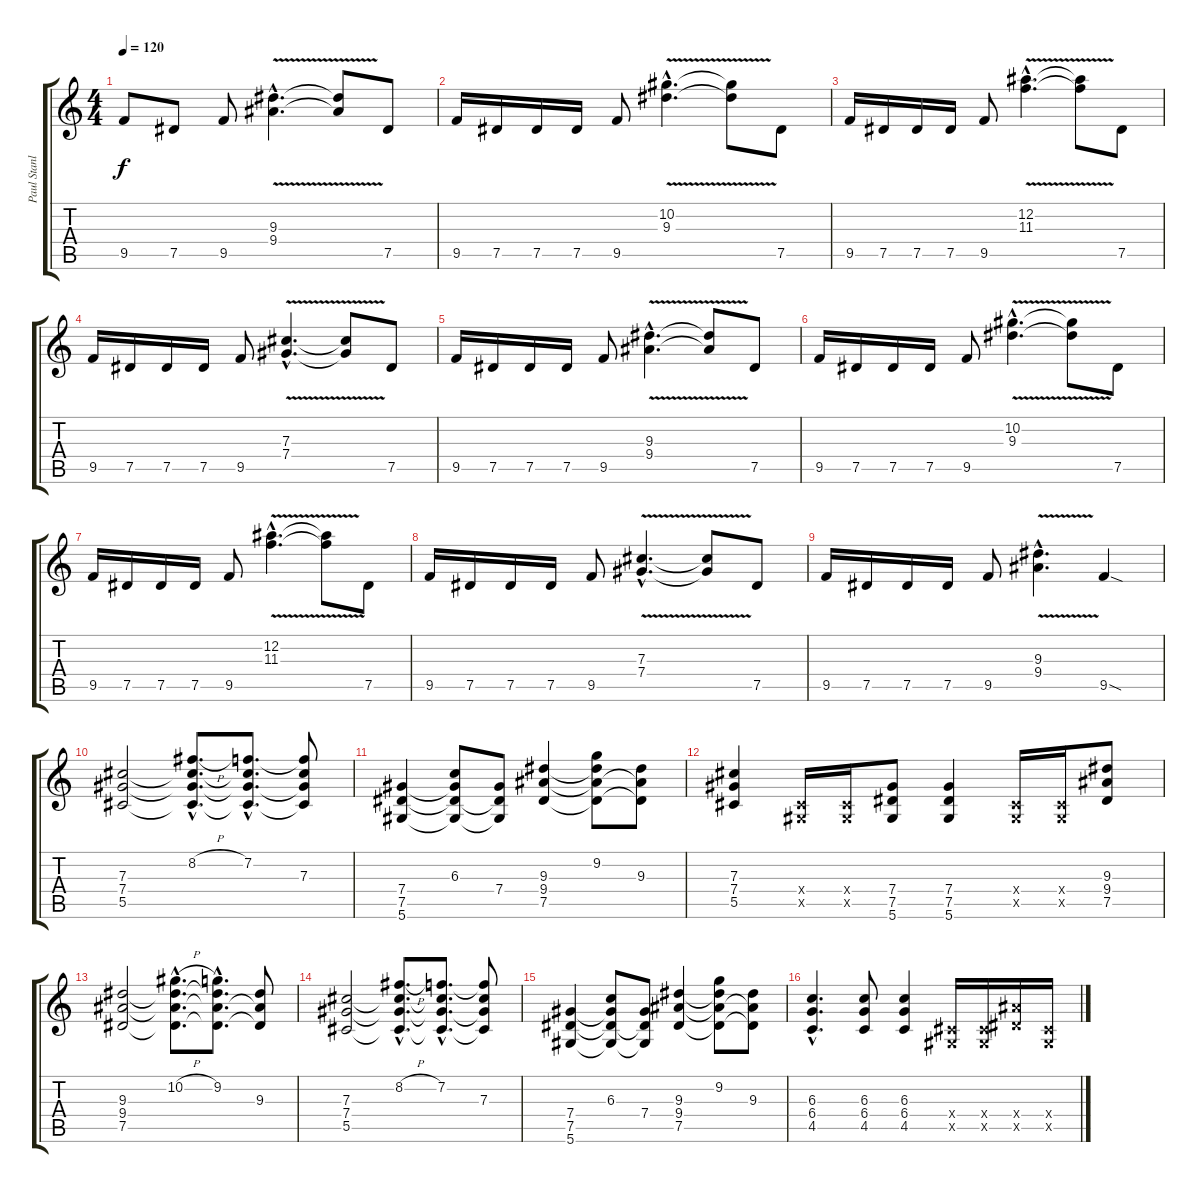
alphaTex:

\track ("Paul Stanley" "Paul Stanl") {instrument overdrivenguitar}
\staff {score tabs}
\tuning (Eb4 Bb3 Gb3 Db3 Ab2 Eb2) {hide}
\ts (4 4)
\tempo 120
\clef g2
\ks c
9.5.8{dy f} 7.5.8 9.5.8 (9.3{v hac} 9.4{v hac}).4{d} (9.3{t} 9.4{t}).8 7.5.8 |
9.5.16 7.5.16 7.5.16 7.5.16 9.5.8 (10.2{v hac} 9.3{v hac}).4{d} (10.2{t} 9.3{t}).8 7.5.8 |
9.5.16 7.5.16 7.5.16 7.5.16 9.5.8 (12.2{v hac} 11.3{v hac}).4{d} (12.2{t} 11.3{t}).8 7.5.8 |
9.5.16 7.5.16 7.5.16 7.5.16 9.5.8 (7.3{v hac} 7.4{v hac}).4{d} (7.3{t} 7.4{t}).8 7.5.8 |
9.5.16 7.5.16 7.5.16 7.5.16 9.5.8 (9.3{v hac} 9.4{v hac}).4{d} (9.3{t} 9.4{t}).8 7.5.8 |
9.5.16 7.5.16 7.5.16 7.5.16 9.5.8 (10.2{v hac} 9.3{v hac}).4{d} (10.2{t} 9.3{t}).8 7.5.8 |
9.5.16 7.5.16 7.5.16 7.5.16 9.5.8 (12.2{v hac} 11.3{v hac}).4{d} (12.2{t} 11.3{t}).8 7.5.8 |
9.5.16 7.5.16 7.5.16 7.5.16 9.5.8 (7.3{v hac} 7.4{v hac}).4{d} (7.3{t} 7.4{t}).8 7.5.8 |
9.5.16 7.5.16 7.5.16 7.5.16 9.5.8 (9.3{v hac} 9.4{v hac}).4{d} 9.5{sod}.4 |
(7.3 7.4 5.5).2 (8.2{h hac} 7.3{hac t} 7.4{hac t} 5.5{hac t}).8{d} (7.2{hac} 7.3{hac t} 7.4{hac t} 5.5{hac t}).8{d} (7.2{t} 7.3 7.4{t} 5.5{t}).8 |
(7.4 7.5 5.6).4 (6.3 7.4{t} 7.5{t} 5.6{t}).8 (7.4 7.5{t} 5.6{t}).8 (9.3 9.4 7.5).4 (9.2 9.3{t} 9.4{t} 7.5{t}).8 (9.3 9.4{t} 7.5{t}).8 |
(7.3 7.4 5.5).4 (0.4{x} 0.5{x}).16 (0.4{x} 0.5{x}).16 (7.4 7.5 5.6).8 (7.4 7.5 5.6).4 (0.4{x} 0.5{x}).16 (0.4{x} 0.5{x}).16 (9.3 9.4 7.5).8 |
(9.3 9.4 7.5).2 (10.2{h hac} 9.3{hac t} 9.4{hac t} 7.5{hac t}).8{d} (9.2{hac} 9.3{hac t} 9.4{hac t} 7.5{hac t}).8{d} (9.3 9.4{t} 7.5{t}).8 |
(7.3 7.4 5.5).2 (8.2{h hac} 7.3{hac t} 7.4{hac t} 5.5{hac t}).8{d} (7.2{hac} 7.3{hac t} 7.4{hac t} 5.5{hac t}).8{d} (7.2{t} 7.3 7.4{t} 5.5{t}).8 |
(7.4 7.5 5.6).4 (6.3 7.4{t} 7.5{t} 5.6{t}).8 (7.4 7.5{t} 5.6{t}).8 (9.3 9.4 7.5).4 (9.2 9.3{t} 9.4{t} 7.5{t}).8 (9.3 9.4{t} 7.5{t}).8 |
(6.3{hac} 6.4{hac} 4.5{hac}).4{d} (6.3 6.4 4.5).8 (6.3 6.4 4.5).4 (0.4{x} 0.5{x}).16 (0.4{x} 0.5{x}).16 (9.4{x} 7.5{x}).16 (0.4{x} 0.5{x}).16
